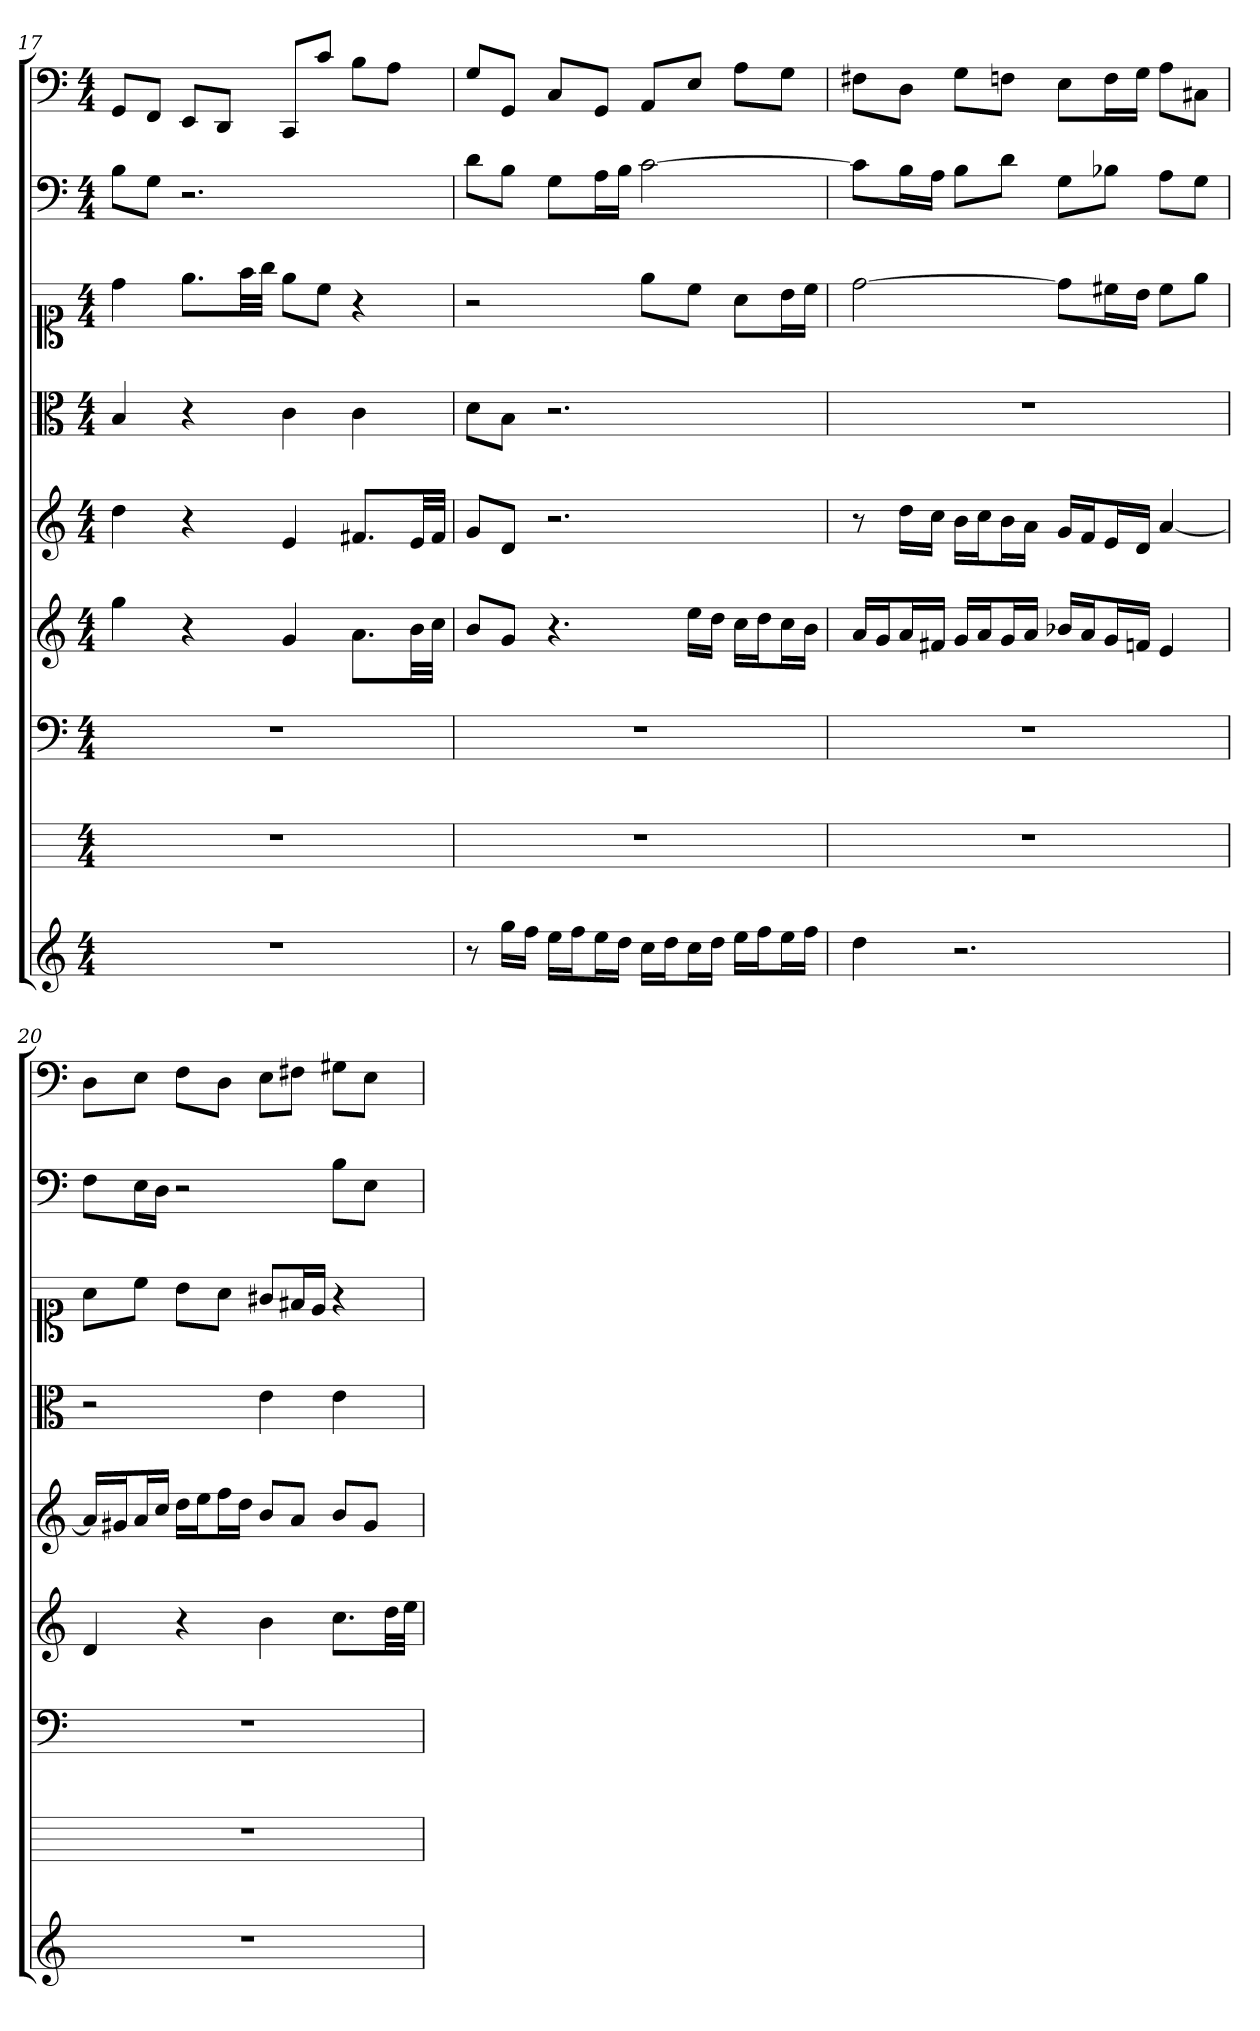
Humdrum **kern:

**kern	**kern	**kern	**kern	**kern	**kern	**kern	**kern	**kern
*part9	*part8	*part7	*part6	*part5	*part4	*part3	*part2	*part1
*staff9	*staff8	*staff7	*staff6	*staff5	*staff4	*staff3	*staff2	*staff1
*	*	*clefF4	*	*	*clefC3	*clefC1	*clefF4	*clefF4
*k[]	*k[]	*k[]	*k[]	*k[]	*k[]	*k[]	*k[]	*k[]
*C:	*C:	*C:	*C:	*C:	*C:	*C:	*C:	*C:
*M4/4	*M4/4	*M4/4	*M4/4	*M4/4	*M4/4	*M4/4	*M4/4	*M4/4
=17	=17	=17	=17	=17	=17	=17	=17	=17
1r	1r	1r	4gg	4dd	4B	4dd	8B\L	8GG/L
.	.	.	.	.	.	.	8G\J	8FF/J
.	.	.	4r	4r	4r	8.ee\L	2.r	8EE/L
.	.	.	.	.	.	.	.	8DD/J
.	.	.	.	.	.	32ff\LL	.	.
.	.	.	.	.	.	32gg\JJJ	.	.
.	.	.	4g	4e	4c	8ee\L	.	8CC/L
.	.	.	.	.	.	8cc\J	.	8c/J
.	.	.	8.aL	8.f#XL	4c	4r	.	8B\L
.	.	.	.	.	.	.	.	8A\J
.	.	.	32bLL	32eLL	.	.	.	.
.	.	.	32ccJJJ	32f#JJJ	.	.	.	.
=18	=18	=18	=18	=18	=18	=18	=18	=18
8r	1r	1r	8bL	8gL	8d\L	2r	8d\L	8G/L
16ggLL	.	.	8gJ	8dJ	8B\J	.	8B\J	8GG/J
16ffJJ	.	.	.	.	.	.	.	.
16eeLL	.	.	4.r	2.r	2.r	.	8G\L	8C/L
16ffJ	.	.	.	.	.	.	.	.
16eeL	.	.	.	.	.	.	16A\L	8GG/J
16ddJJ	.	.	.	.	.	.	16B\JJ	.
16ccLL	.	.	.	.	.	8ee\L	[2c	8AA/L
16ddJ	.	.	.	.	.	.	.	.
16ccL	.	.	16eeLL	.	.	8cc\J	.	8E/J
16ddJJ	.	.	16ddJJ	.	.	.	.	.
16eeLL	.	.	16ccLL	.	.	8a\L	.	8A\L
16ffJ	.	.	16ddJ	.	.	.	.	.
16eeL	.	.	16ccL	.	.	16b\L	.	8G\J
16ffJJ	.	.	16bJJ	.	.	16cc\JJ	.	.
=19	=19	=19	=19	=19	=19	=19	=19	=19
4dd	1r	1r	16aLL	8r	1r	[2dd	8c\L]	8F#X\L
.	.	.	16gJ	.	.	.	.	.
.	.	.	16aL	16ddLL	.	.	16B\L	8D\J
.	.	.	16f#XJJ	16ccJJ	.	.	16A\JJ	.
2.r	.	.	16gLL	16bLL	.	.	8B\L	8G\L
.	.	.	16aJ	16ccJ	.	.	.	.
.	.	.	16gL	16bL	.	.	8d\J	8Fn\J
.	.	.	16aJJ	16aJJ	.	.	.	.
.	.	.	16b-XLL	16gLL	.	8dd\L]	8G\L	8E\L
.	.	.	16aJ	16fJ	.	.	.	.
.	.	.	16gL	16eL	.	16cc#X\L	8B-X\J	16F\L
.	.	.	16fnJJ	16dJJ	.	16b\JJ	.	16G\JJ
.	.	.	4e	[4a	.	8cc#\L	8A\L	8A\L
.	.	.	.	.	.	8ee\J	8G\J	8C#X\J
=20	=20	=20	=20	=20	=20	=20	=20	=20
1r	1r	1r	4d	16aLL]	2r	8a\L	8F\L	8D\L
.	.	.	.	16g#XJ	.	.	.	.
.	.	.	.	16aL	.	8cc\J	16E\L	8E\J
.	.	.	.	16ccJJ	.	.	16D\JJ	.
.	.	.	4r	16ddLL	.	8b\L	2r	8F\L
.	.	.	.	16eeJ	.	.	.	.
.	.	.	.	16ffL	.	8a\J	.	8D\J
.	.	.	.	16ddJJ	.	.	.	.
.	.	.	4b	8bL	4e	8g#X/L	.	8E\L
.	.	.	.	8aJ	.	16f#X/L	.	8F#X\J
.	.	.	.	.	.	16e/JJ	.	.
.	.	.	8.ccL	8bL	4e	4r	8B\L	8G#X\L
.	.	.	.	8g#J	.	.	8E\J	8E\J
.	.	.	32ddLL	.	.	.	.	.
.	.	.	32eeJJJ	.	.	.	.	.
=	=	=	=	=	=	=	=	=
*-	*-	*-	*-	*-	*-	*-	*-	*-
